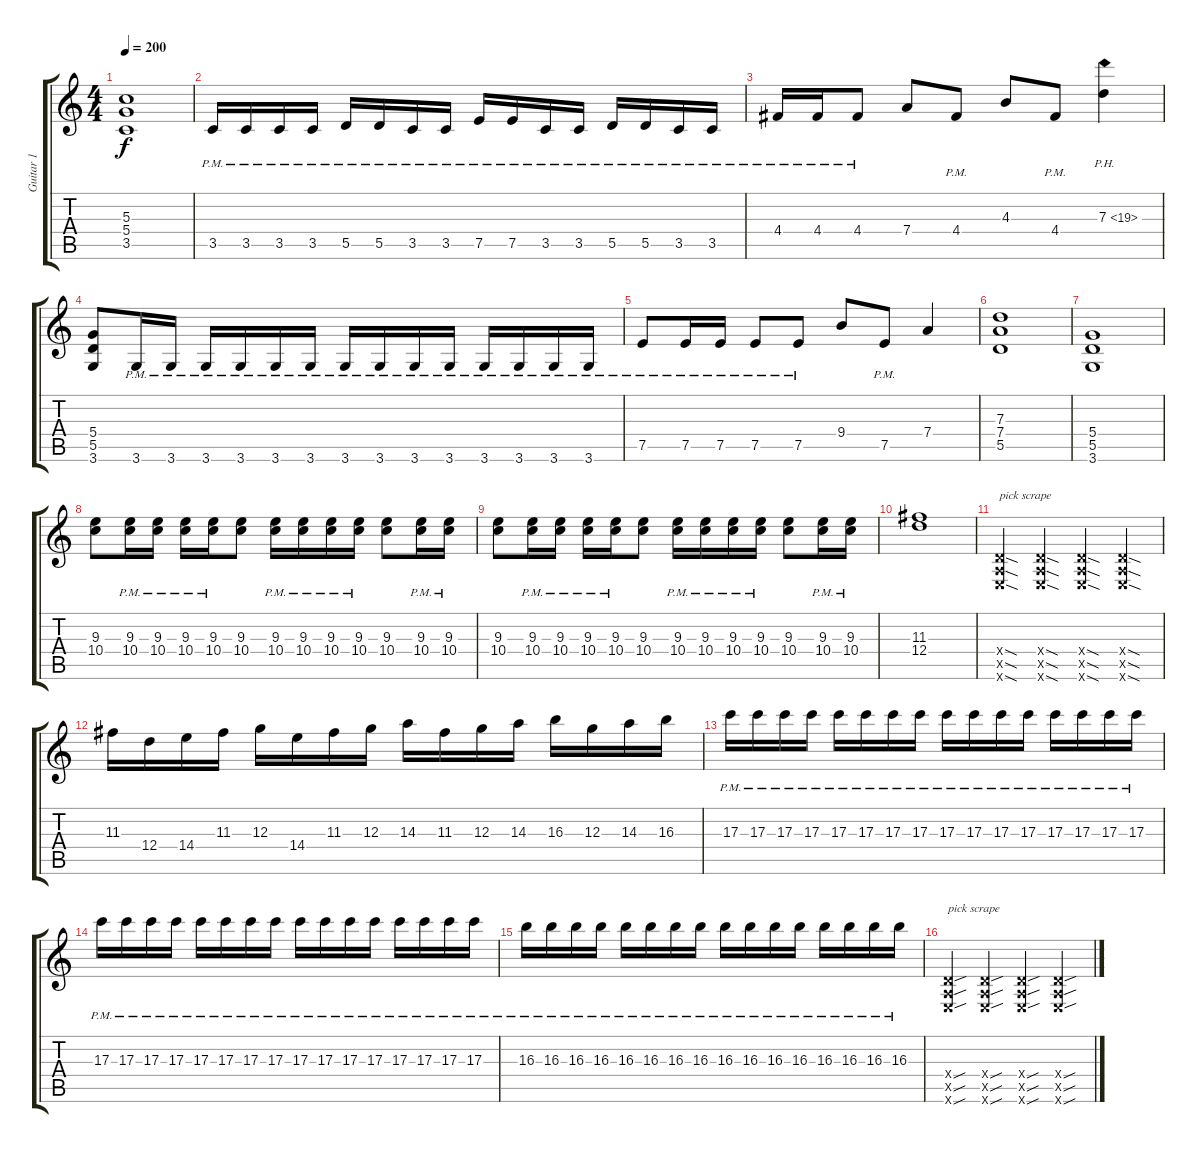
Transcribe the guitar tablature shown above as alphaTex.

\track ("Guitar 1" "Guitar 1") {instrument overdrivenguitar}
\staff {score tabs}
\tuning (E4 B3 G3 D3 A2 E2) {hide}
\ts (4 4)
\tempo 200
\clef g2
\ks c
(5.3{t} 5.4{t} 3.5{t}).1{dy f} |
3.5{pm}.16 3.5{pm}.16 3.5{pm}.16 3.5{pm}.16 5.5{pm}.16 5.5{pm}.16 3.5{pm}.16 3.5{pm}.16 7.5{pm}.16 7.5{pm}.16 3.5{pm}.16 3.5{pm}.16 5.5{pm}.16 5.5{pm}.16 3.5{pm}.16 3.5{pm}.16 |
4.4{pm}.16 4.4{pm}.16 4.4{pm}.8 7.4.8 4.4{pm}.8 4.3.8 4.4{pm}.8 7.3{ph 12}.4 |
(5.4 5.5 3.6).8 3.6{pm}.16 3.6{pm}.16 3.6{pm}.16 3.6{pm}.16 3.6{pm}.16 3.6{pm}.16 3.6{pm}.16 3.6{pm}.16 3.6{pm}.16 3.6{pm}.16 3.6{pm}.16 3.6{pm}.16 3.6{pm}.16 3.6{pm}.16 |
7.5{pm}.8 7.5{pm}.16 7.5{pm}.16 7.5{pm}.8 7.5{pm}.8 9.4.8 7.5{pm}.8 7.4.4 |
(7.3 7.4 5.5).1 |
(5.4 5.5 3.6).1 |
(9.3 10.4).8 (9.3{pm} 10.4{pm}).16 (9.3{pm} 10.4{pm}).16 (9.3{pm} 10.4{pm}).16 (9.3{pm} 10.4{pm}).16 (9.3 10.4).8 (9.3{pm} 10.4{pm}).16 (9.3{pm} 10.4{pm}).16 (9.3{pm} 10.4{pm}).16 (9.3{pm} 10.4{pm}).16 (9.3 10.4).8 (9.3{pm} 10.4{pm}).16 (9.3{pm} 10.4{pm}).16 |
(9.3 10.4).8 (9.3{pm} 10.4{pm}).16 (9.3{pm} 10.4{pm}).16 (9.3{pm} 10.4{pm}).16 (9.3{pm} 10.4{pm}).16 (9.3 10.4).8 (9.3{pm} 10.4{pm}).16 (9.3{pm} 10.4{pm}).16 (9.3{pm} 10.4{pm}).16 (9.3{pm} 10.4{pm}).16 (9.3 10.4).8 (9.3{pm} 10.4{pm}).16 (9.3{pm} 10.4{pm}).16 |
(11.3 12.4).1 |
(0.4{sod x} 0.5{sod x} 0.6{sod x}).4{txt "pick scrape"} (0.4{sod x} 0.5{sod x} 0.6{sod x}).4 (0.4{sod x} 0.5{sod x} 0.6{sod x}).4 (0.4{sod x} 0.5{sod x} 0.6{sod x}).4 |
11.3.16 12.4.16 14.4.16 11.3.16 12.3.16 14.4.16 11.3.16 12.3.16 14.3.16 11.3.16 12.3.16 14.3.16 16.3.16 12.3.16 14.3.16 16.3.16 |
17.3{pm}.16 17.3{pm}.16 17.3{pm}.16 17.3{pm}.16 17.3{pm}.16 17.3{pm}.16 17.3{pm}.16 17.3{pm}.16 17.3{pm}.16 17.3{pm}.16 17.3{pm}.16 17.3{pm}.16 17.3{pm}.16 17.3{pm}.16 17.3{pm}.16 17.3{pm}.16 |
17.3{pm}.16 17.3{pm}.16 17.3{pm}.16 17.3{pm}.16 17.3{pm}.16 17.3{pm}.16 17.3{pm}.16 17.3{pm}.16 17.3{pm}.16 17.3{pm}.16 17.3{pm}.16 17.3{pm}.16 17.3{pm}.16 17.3{pm}.16 17.3{pm}.16 17.3{pm}.16 |
16.3{pm}.16 16.3{pm}.16 16.3{pm}.16 16.3{pm}.16 16.3{pm}.16 16.3{pm}.16 16.3{pm}.16 16.3{pm}.16 16.3{pm}.16 16.3{pm}.16 16.3{pm}.16 16.3{pm}.16 16.3{pm}.16 16.3{pm}.16 16.3{pm}.16 16.3{pm}.16 |
(0.4{sou x} 0.5{sou x} 0.6{sou x}).4{txt "pick scrape"} (0.4{sou x} 0.5{sou x} 0.6{sou x}).4 (0.4{sou x} 0.5{sou x} 0.6{sou x}).4 (0.4{sou x} 0.5{sou x} 0.6{sou x}).4
